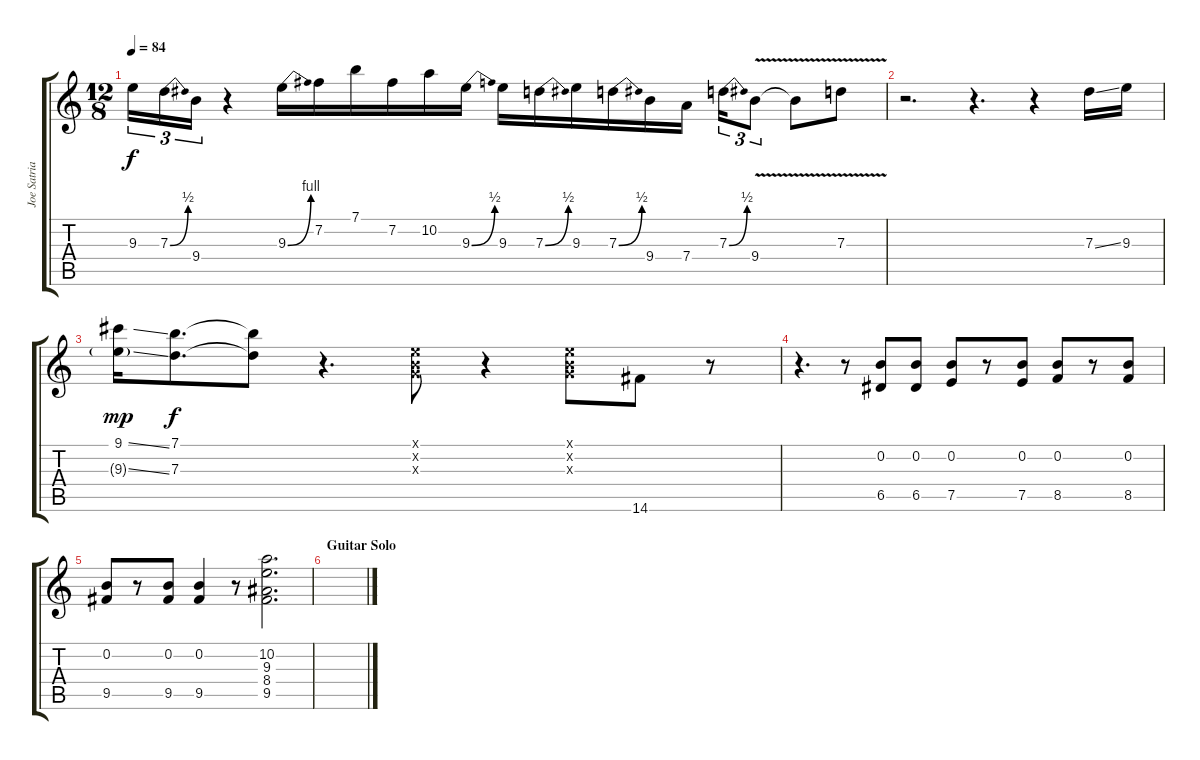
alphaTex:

\track ("Joe Satriani" "Joe Satria") {instrument distortionguitar}
\staff {score tabs}
\tuning (E4 B3 G3 D3 A2 E2) {hide}
\ts (12 8)
\tempo 84
\clef g2
\ks c
9.3.16{tu (3 2) dy f} 7.3{be (bend 0 0 60 2)}.16{tu (3 2)} 9.4.16{tu (3 2)} r.4 9.3{be (bend 0 0 60 4)}.16 7.2.16 7.1.16 7.2.16 10.2.16 9.3{be (bend 0 0 60 2)}.16 9.3.16 7.3{be (bend 0 0 60 2)}.16 9.3.16 7.3{be (bend 0 0 60 2)}.16 9.4.16 7.4.16 7.3{be (bend 0 0 60 2)}.16{tu (3 2)} 9.4{v}.8{tu (3 2)} 9.4{t}.8 7.3{v}.8 |
r.2{d} r.4{d} r.4 7.3{ss}.16 9.3.16 |
(9.1{ss} 9.3{ss g}).16{dy mp} (7.1 7.3).8{d dy f} (7.1{t} 7.3{t}).8 r.4{d} (0.1{x} 0.2{x} 0.3{x}).8 r.4 (0.1{x} 0.2{x} 0.3{x}).8 14.6.8 r.8 |
r.4{d} r.8 (0.2 6.5).8 (0.2 6.5).8 (0.2 7.5).8 r.8 (0.2 7.5).8 (0.2 8.5).8 r.8 (0.2 8.5).8 |
(0.2 9.5).8 r.8 (0.2 9.5).8 (0.2 9.5).4 r.8 (10.2 9.3 8.4 9.5).2{d} |
\section ("" "Guitar Solo")
